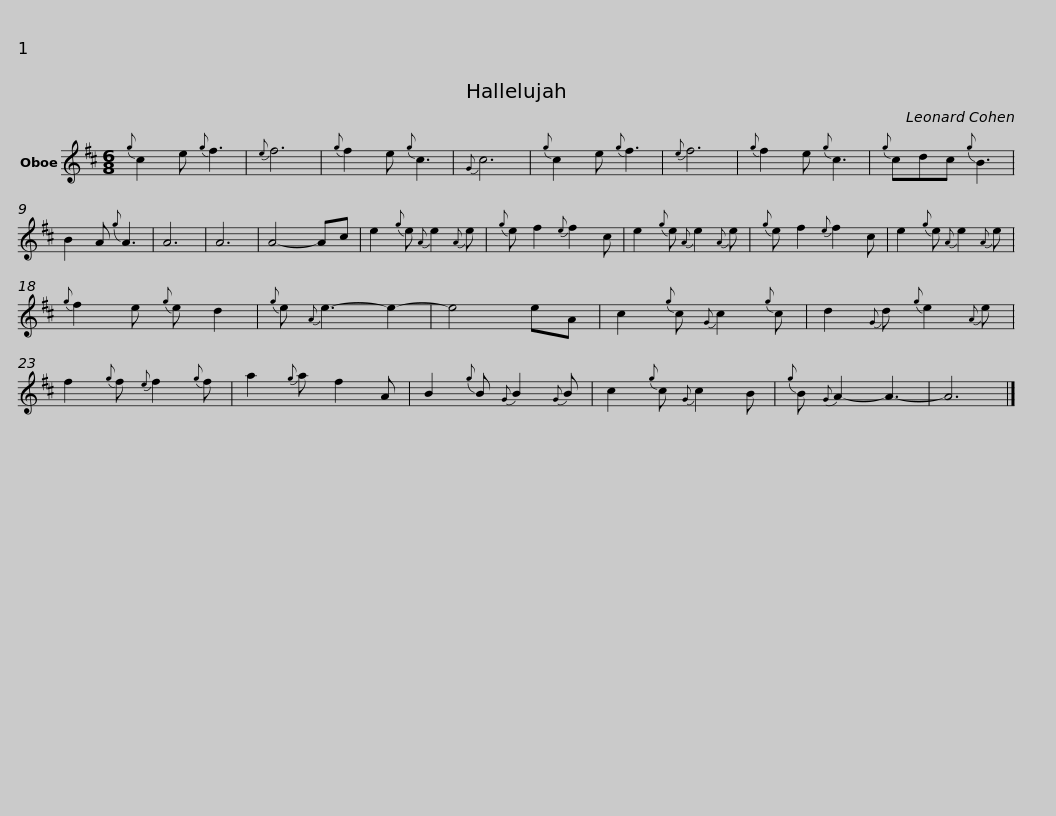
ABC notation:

X:1
L:1/8
M:6/8
I:linebreak $
K:D
V:1 treble
V:1
{g} c2 e{g} f3 |{e} f6 |{g} f2 e{g} c3 |{G} c6 |${g} c2 e{g} f3 | %5
{e} f6 |{g} f2 e{g} c3 |{g} cdc{g} B3 |$ B2 A{g} A3 | A6 | %10
 A6 | A4- Ac |$ e2{g} e{A} e2{A} e |{g} e f2{e} f2 c | e2{g} e{A} e2{A} e | %15
{g} e f2{e} f2 c |$ e2{g} e{A} e2{A} e |{g} f2 e{g} e d2 |{g} e{A} e3- e2- | e4 eA |$ %20
 c2{g} c{G} c2{g} c | d2{G} d{g} e2{A} e | f2{g} f{e} f2{g} f | a2{g} a f2 A |$ B2{g} B{G} B2{G} B | %25
 c2{g} c{G} c2 B |{g} B{G} A2- A3- | A6 |] %28
